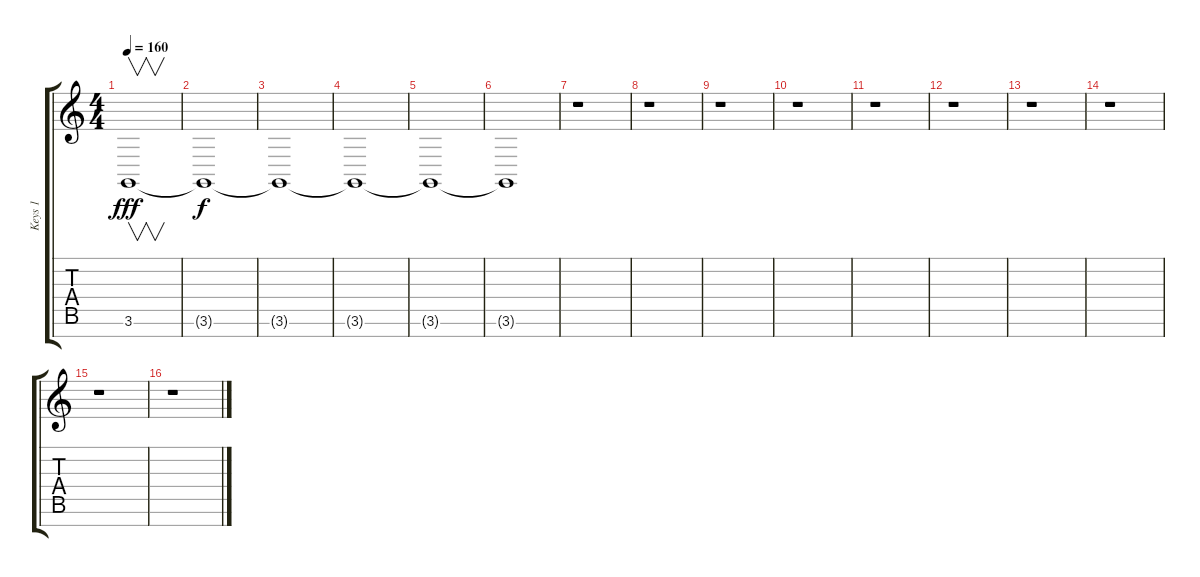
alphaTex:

\track ("Keys 1" "Keys 1") {instrument drawbarorgan}
\staff {score tabs}
\tuning (E4 B3 G3 D3 A2 E2 B1) {hide}
\ts (4 4)
\tempo 160
\clef g2
\ks c
3.6.1{v dy fff} |
3.6{t}.1{dy f} |
3.6{t}.1 |
3.6{t}.1 |
3.6{t}.1 |
3.6{t}.1 |
r.1 |
r.1 |
r.1 |
r.1 |
r.1 |
r.1 |
r.1 |
r.1 |
r.1 |
r.1
